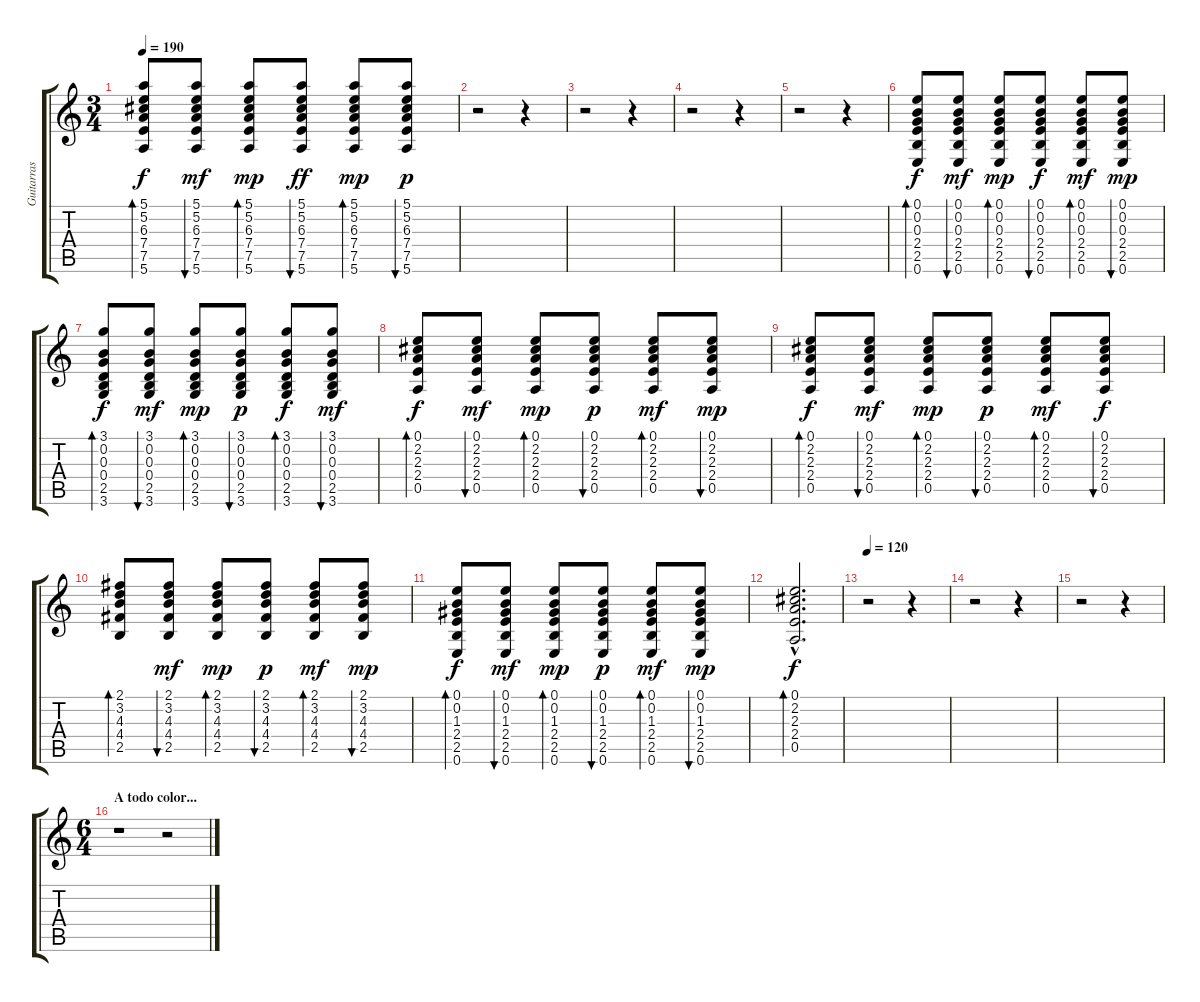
\track ("Guitarras" "Guitarras") {instrument acousticguitarsteel}
\staff {score tabs}
\tuning (E4 B3 G3 D3 A2 E2) {hide}
\ts (3 4)
\tempo 190
\clef g2
\ks c
(5.1 5.2 6.3 7.4 7.5 5.6).8{bd 60 dy f} (5.1 5.2 6.3 7.4 7.5 5.6).8{bu 60 dy mf} (5.1 5.2 6.3 7.4 7.5 5.6).8{bd 60 dy mp} (5.1 5.2 6.3 7.4 7.5 5.6).8{bu 60 dy ff} (5.1 5.2 6.3 7.4 7.5 5.6).8{bd 60 dy mp} (5.1 5.2 6.3 7.4 7.5 5.6).8{bu 60 dy p} |
r.2 r.4 |
r.2 r.4 |
r.2 r.4 |
r.2 r.4 |
(0.1 0.2 0.3 2.4 2.5 0.6).8{bd 120 dy f} (0.1 0.2 0.3 2.4 2.5 0.6).8{bu 120 dy mf} (0.1 0.2 0.3 2.4 2.5 0.6).8{bd 120 dy mp} (0.1 0.2 0.3 2.4 2.5 0.6).8{bu 120 dy f} (0.1 0.2 0.3 2.4 2.5 0.6).8{bd 120 dy mf} (0.1 0.2 0.3 2.4 2.5 0.6).8{bu 120 dy mp} |
(3.1 0.2 0.3 0.4 2.5 3.6).8{bd 120 dy f} (3.1 0.2 0.3 0.4 2.5 3.6).8{bu 120 dy mf} (3.1 0.2 0.3 0.4 2.5 3.6).8{bd 120 dy mp} (3.1 0.2 0.3 0.4 2.5 3.6).8{bu 120 dy p} (3.1 0.2 0.3 0.4 2.5 3.6).8{bd 120 dy f} (3.1 0.2 0.3 0.4 2.5 3.6).8{bu 120 dy mf} |
(0.1 2.2 2.3 2.4 0.5).8{bd 120 dy f} (0.1 2.2 2.3 2.4 0.5).8{bu 120 dy mf} (0.1 2.2 2.3 2.4 0.5).8{bd 120 dy mp} (0.1 2.2 2.3 2.4 0.5).8{bu 120 dy p} (0.1 2.2 2.3 2.4 0.5).8{bd 120 dy mf} (0.1 2.2 2.3 2.4 0.5).8{bu 120 dy mp} |
(0.1 2.2 2.3 2.4 0.5).8{bd 120 dy f} (0.1 2.2 2.3 2.4 0.5).8{bu 120 dy mf} (0.1 2.2 2.3 2.4 0.5).8{bd 120 dy mp} (0.1 2.2 2.3 2.4 0.5).8{bu 120 dy p} (0.1 2.2 2.3 2.4 0.5).8{bd 120 dy mf} (0.1 2.2 2.3 2.4 0.5).8{bu 120 dy f} |
(2.1 3.2 4.3 4.4 2.5).8{bd 120} (2.1 3.2 4.3 4.4 2.5).8{bu 120 dy mf} (2.1 3.2 4.3 4.4 2.5).8{bd 120 dy mp} (2.1 3.2 4.3 4.4 2.5).8{bu 120 dy p} (2.1 3.2 4.3 4.4 2.5).8{bd 120 dy mf} (2.1 3.2 4.3 4.4 2.5).8{bu 120 dy mp} |
(0.1 0.2 1.3 2.4 2.5 0.6).8{bd 120 dy f} (0.1 0.2 1.3 2.4 2.5 0.6).8{bu 120 dy mf} (0.1 0.2 1.3 2.4 2.5 0.6).8{bd 120 dy mp} (0.1 0.2 1.3 2.4 2.5 0.6).8{bu 120 dy p} (0.1 0.2 1.3 2.4 2.5 0.6).8{bd 120 dy mf} (0.1 0.2 1.3 2.4 2.5 0.6).8{bu 120 dy mp} |
(0.1{hac} 2.2{hac} 2.3{hac} 2.4{hac} 0.5{hac}).2{d bd 120 dy f} |
\tempo 120
r.2 r.4 |
r.2 r.4 |
r.2 r.4 |
\ts (6 4)
\section ("" "A todo color...")
r.1 r.2
